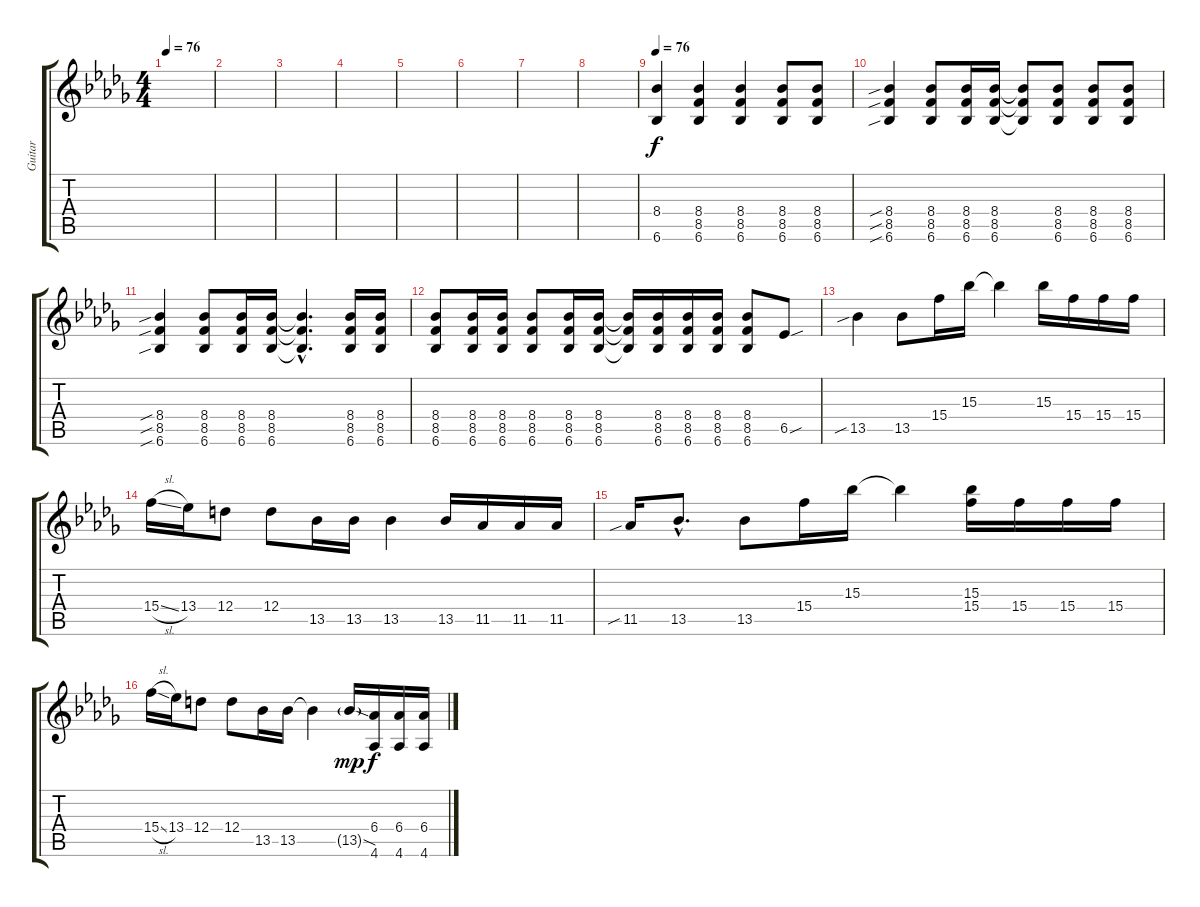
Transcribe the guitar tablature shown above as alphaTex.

\track ("Guitar" "Guitar") {instrument overdrivenguitar}
\staff {score tabs}
\tuning (E4 B3 G3 D3 A2 E2) {hide}
\ts (4 4)
\tempo 76
\tempo 116
\tempo 76
\clef g2
\ks db
|
|
|
|
|
|
|
|
\tempo 76
(8.4 6.6).4 (8.4 8.5 6.6).4 (8.4 8.5 6.6).4 (8.4 8.5 6.6).8 (8.4 8.5 6.6).8 |
(8.4{sib} 8.5{sib} 6.6{sib}).4 (8.4 8.5 6.6).8 (8.4 8.5 6.6).16 (8.4 8.5 6.6).16 (8.4{t} 8.5{t} 6.6{t}).8 (8.4 8.5 6.6).8 (8.4 8.5 6.6).8 (8.4 8.5 6.6).8 |
(8.4{sib} 8.5{sib} 6.6{sib}).4 (8.4 8.5 6.6).8 (8.4 8.5 6.6).16 (8.4 8.5 6.6).16 (8.4{hac t} 8.5{hac t} 6.6{hac t}).4{d} (8.4 8.5 6.6).16 (8.4 8.5 6.6).16 |
(8.4 8.5 6.6).8 (8.4 8.5 6.6).16 (8.4 8.5 6.6).16 (8.4 8.5 6.6).8 (8.4 8.5 6.6).16 (8.4 8.5 6.6).16 (8.4{t} 8.5{t} 6.6{t}).16 (8.4 8.5 6.6).16 (8.4 8.5 6.6).16 (8.4 8.5 6.6).16 (8.4 8.5 6.6).8 6.5{sou}.8 |
13.5{sib}.4 13.5.8 15.4.16 15.3.16 15.3{t}.4 15.3.16 15.4.16 15.4.16 15.4.16 |
15.4{sl}.16 13.4.16 12.4.8 12.4.8 13.5.16 13.5.16 13.5.4 13.5.16 11.5.16 11.5.16 11.5.16 |
11.5{sib}.16 13.5{hac}.8{d} 13.5.8 15.4.16 15.3.16 15.3{t}.4 (15.3 15.4).16 15.4.16 15.4.16 15.4.16 |
15.4{sl}.16 13.4.16 12.4.8 12.4.8 13.5.16 13.5.16 13.5{t}.4 13.5{sod g}.16{dy mp} (6.4 4.6).16{dy f} (6.4 4.6).16 (6.4 4.6).16
